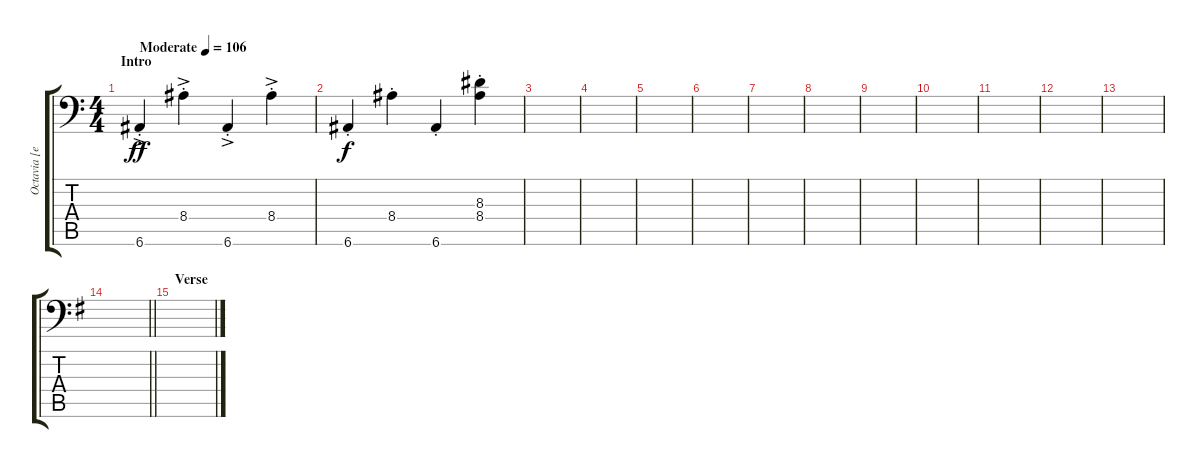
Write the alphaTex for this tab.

\track ("Octavia [effect]" "Octavia [e") {instrument distortionguitar}
\staff {score tabs}
\tuning (E3 B2 G2 D2 A1 E1) {hide}
\ts (4 4)
\section ("" "Intro")
\tempo (106 "Moderate")
\clef f4
\ks c
6.6{ac st}.4{dy ff instrument distortionguitar} 8.4{ac st}.4 6.6{ac st}.4 8.4{ac st}.4 |
6.6{st}.4{dy f} 8.4{st}.4 6.6{st}.4 (8.3{st} 8.4{st}).4 |
|
|
|
|
|
|
|
|
|
|
|
\barLineRight lightlight
\ks g
|
\section ("" "Verse")
